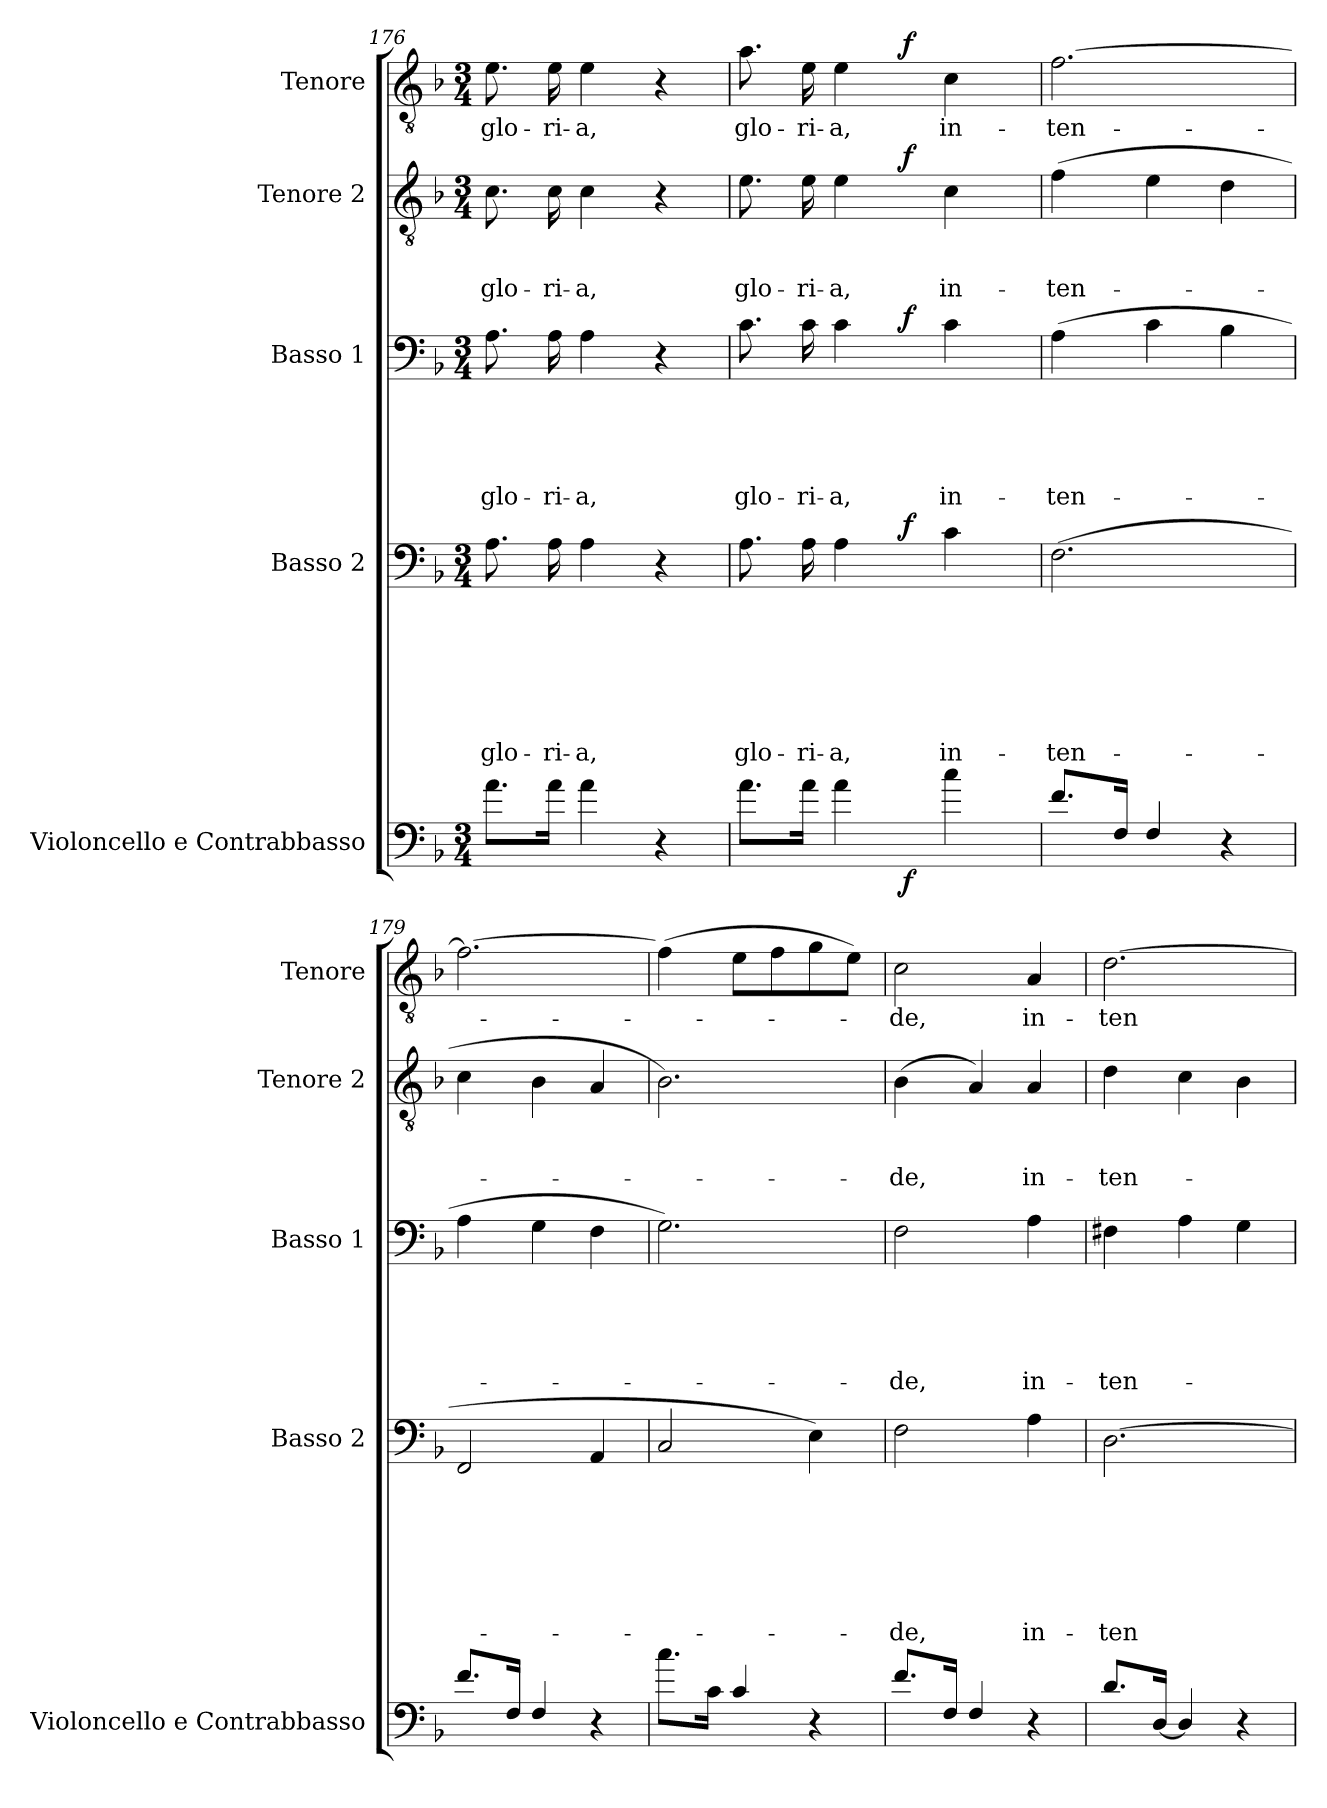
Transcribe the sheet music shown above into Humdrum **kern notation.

**kern	**dynam	**kern	**text	**text	**text	**text	**text	**text	**text	**dynam	**kern	**text	**text	**text	**text	**text	**dynam	**kern	**text	**text	**text	**dynam	**kern	**text	**dynam
*part5	*part5	*part4	*part4	*part4	*part4	*part4	*part4	*part4	*part4	*part4	*part3	*part3	*part3	*part3	*part3	*part3	*part3	*part2	*part2	*part2	*part2	*part2	*part1	*part1	*part1
*staff5	*staff5	*staff4	*staff4	*staff4	*staff4	*staff4	*staff4	*staff4	*staff4	*staff4	*staff3	*staff3	*staff3	*staff3	*staff3	*staff3	*staff3	*staff2	*staff2	*staff2	*staff2	*staff2	*staff1	*staff1	*staff1
*I"Violoncello e Contrabbasso	*	*I"Basso 2	*	*	*	*	*	*	*	*	*I"Basso 1	*	*	*	*	*	*	*I"Tenore 2	*	*	*	*	*I"Tenore	*	*
*I'Violoncello e Contrabbasso	*	*I'Basso 2	*	*	*	*	*	*	*	*	*I'Basso 1	*	*	*	*	*	*	*I'Tenore 2	*	*	*	*	*I'Tenore	*	*
!!LO:LB:g=z
*clefF4	*	*clefF4	*	*	*	*	*	*	*	*	*clefF4	*	*	*	*	*	*	*clefGv2	*	*	*	*	*clefGv2	*	*
*ITrd7c12	*	*	*	*	*	*	*	*	*	*	*	*	*	*	*	*	*	*	*	*	*	*	*	*	*
*k[b-]	*	*k[b-]	*	*	*	*	*	*	*	*	*k[b-]	*	*	*	*	*	*	*k[b-]	*	*	*	*	*k[b-]	*	*
*F:	*	*F:	*	*	*	*	*	*	*	*	*F:	*	*	*	*	*	*	*F:	*	*	*	*	*F:	*	*
*M3/4	*	*M3/4	*	*	*	*	*	*	*	*	*M3/4	*	*	*	*	*	*	*M3/4	*	*	*	*	*M3/4	*	*
=176	=176	=176	=176	=176	=176	=176	=176	=176	=176	=176	=176	=176	=176	=176	=176	=176	=176	=176	=176	=176	=176	=176	=176	=176	=176
!	!	!	!	!	!	!	!	!	!LO:LY:b	!	!	!	!	!	!	!LO:LY:b	!	!	!	!	!LO:LY:b	!	!	!LO:LY:b	!
8.A\L	.	8.A\	.	.	.	.	.	.	glo-	.	8.A\	.	.	.	.	glo-	.	8.c\	.	.	glo-	.	8.e\	glo-	.
!	!	!	!	!	!	!	!	!	!LO:LY:b	!	!	!	!	!	!	!LO:LY:b	!	!	!	!	!LO:LY:b	!	!	!LO:LY:b	!
16A\Jk	.	16A\	.	.	.	.	.	.	-ri-	.	16A\	.	.	.	.	-ri-	.	16c\	.	.	-ri-	.	16e\	-ri-	.
!	!	!	!	!	!	!	!	!	!LO:LY:b	!	!	!	!	!	!	!LO:LY:b	!	!	!	!	!LO:LY:b	!	!	!LO:LY:b	!
4A\	.	4A\	.	.	.	.	.	.	-a,	.	4A\	.	.	.	.	-a,	.	4c\	.	.	-a,	.	4e\	-a,	.
4r	.	4r	.	.	.	.	.	.	.	.	4r	.	.	.	.	.	.	4r	.	.	.	.	4r	.	.
=177	=177	=177	=177	=177	=177	=177	=177	=177	=177	=177	=177	=177	=177	=177	=177	=177	=177	=177	=177	=177	=177	=177	=177	=177	=177
!	!	!	!	!	!	!	!	!	!LO:LY:b	!	!	!	!	!	!	!LO:LY:b	!	!	!	!	!LO:LY:b	!	!	!LO:LY:b	!
*^	*	*^	*	*	*	*	*	*	*	*	*^	*	*	*	*	*	*	*^	*	*	*	*	*^	*	*
8.A\L	4ryy	.	8.A\	4ryy	.	.	.	.	.	.	glo-	.	8.c\	4ryy	.	.	.	.	glo-	.	8.e\	4ryy	.	.	glo-	.	8.a\	4ryy	glo-	.
!	!	!	!	!	!	!	!	!	!	!	!LO:LY:b	!	!	!	!	!	!	!	!LO:LY:b	!	!	!	!	!	!LO:LY:b	!	!	!	!LO:LY:b	!
16A\Jk	.	.	16A\	.	.	.	.	.	.	.	-ri-	.	16c\	.	.	.	.	.	-ri-	.	16e\	.	.	.	-ri-	.	16e\	.	-ri-	.
!	!	!	!	!	!	!	!	!	!	!	!LO:LY:b	!	!	!	!	!	!	!	!LO:LY:b	!	!	!	!	!	!LO:LY:b	!	!	!	!LO:LY:b	!
4A\	8ryy	.	4A\	8ryy	.	.	.	.	.	.	-a,	.	4c\	8ryy	.	.	.	.	-a,	.	4e\	8ryy	.	.	-a,	.	4e\	8ryy	-a,	.
.	32ryy	.	.	32ryy	.	.	.	.	.	.	.	.	.	32ryy	.	.	.	.	.	.	.	32ryy	.	.	.	.	.	32ryy	.	.
!	!	!LO:DY:b	!	!	!	!	!	!	!	!	!	!LO:DY:a	!	!	!	!	!	!	!	!LO:DY:a	!	!	!	!	!	!LO:DY:a	!	!	!	!LO:DY:a
.	4ryy	f	.	4ryy	.	.	.	.	.	.	.	f	.	4ryy	.	.	.	.	.	f	.	4ryy	.	.	.	f	.	4ryy	.	f
!	!	!	!	!	!	!	!	!	!	!	!LO:LY:b	!	!	!	!	!	!	!	!LO:LY:b	!	!	!	!	!	!LO:LY:b	!	!	!	!LO:LY:b	!
4c\	.	.	4c\	.	.	.	.	.	.	.	in-	.	4c\	.	.	.	.	.	in-	.	4c\	.	.	.	in-	.	4c\	.	in-	.
.	16.ryy	.	.	16.ryy	.	.	.	.	.	.	.	.	.	16.ryy	.	.	.	.	.	.	.	16.ryy	.	.	.	.	.	16.ryy	.	.
=178	=178	=178	=178	=178	=178	=178	=178	=178	=178	=178	=178	=178	=178	=178	=178	=178	=178	=178	=178	=178	=178	=178	=178	=178	=178	=178	=178	=178	=178	=178
!	!	!	!	!	!	!	!	!	!	!	!LO:LY:b	!	!	!	!	!	!	!	!LO:LY:b	!	!	!	!	!	!LO:LY:b	!	!	!	!LO:LY:b	!
*v	*v	*	*	*	*	*	*	*	*	*	*	*	*v	*v	*	*	*	*	*	*	*v	*v	*	*	*	*	*v	*v	*	*
*	*	*v	*v	*	*	*	*	*	*	*	*	*	*	*	*	*	*	*	*	*	*	*	*	*	*	*
8.F/L	.	(>2.F\	.	.	.	.	.	.	-ten-	.	(>4A\	.	.	.	.	-ten-	.	(>4f\	.	.	-ten-	.	[>2.f\	-ten-	.
16FF/Jk	.	.	.	.	.	.	.	.	.	.	.	.	.	.	.	.	.	.	.	.	.	.	.	.	.
4FF/	.	.	.	.	.	.	.	.	.	.	4c\	.	.	.	.	.	.	4e\	.	.	.	.	.	.	.
4r	.	.	.	.	.	.	.	.	.	.	4B-\	.	.	.	.	.	.	4d\	.	.	.	.	.	.	.
=179	=179	=179	=179	=179	=179	=179	=179	=179	=179	=179	=179	=179	=179	=179	=179	=179	=179	=179	=179	=179	=179	=179	=179	=179	=179
8.F/L	.	2FF/	.	.	.	.	.	.	.	.	4A\	.	.	.	.	.	.	4c\	.	.	.	.	2.f\_	.	.
16FF/Jk	.	.	.	.	.	.	.	.	.	.	.	.	.	.	.	.	.	.	.	.	.	.	.	.	.
4FF/	.	.	.	.	.	.	.	.	.	.	4G\	.	.	.	.	.	.	4B-\	.	.	.	.	.	.	.
4r	.	4AA/	.	.	.	.	.	.	.	.	4F\	.	.	.	.	.	.	4A/	.	.	.	.	.	.	.
=180	=180	=180	=180	=180	=180	=180	=180	=180	=180	=180	=180	=180	=180	=180	=180	=180	=180	=180	=180	=180	=180	=180	=180	=180	=180
8.c\L	.	2C/	.	.	.	.	.	.	.	.	2.G\)	.	.	.	.	.	.	2.B-\)	.	.	.	.	(>4f\]	.	.
16C\Jk	.	.	.	.	.	.	.	.	.	.	.	.	.	.	.	.	.	.	.	.	.	.	.	.	.
4C/	.	.	.	.	.	.	.	.	.	.	.	.	.	.	.	.	.	.	.	.	.	.	8e\L	.	.
.	.	.	.	.	.	.	.	.	.	.	.	.	.	.	.	.	.	.	.	.	.	.	8f\	.	.
4r	.	4E\)	.	.	.	.	.	.	.	.	.	.	.	.	.	.	.	.	.	.	.	.	8g\	.	.
.	.	.	.	.	.	.	.	.	.	.	.	.	.	.	.	.	.	.	.	.	.	.	8e\J)	.	.
=181	=181	=181	=181	=181	=181	=181	=181	=181	=181	=181	=181	=181	=181	=181	=181	=181	=181	=181	=181	=181	=181	=181	=181	=181	=181
!	!	!	!	!	!	!	!	!	!LO:LY:b	!	!	!	!	!	!	!LO:LY:b	!	!	!	!	!LO:LY:b	!	!	!LO:LY:b	!
8.F/L	.	2F\	.	.	.	.	.	.	-de,	.	2F\	.	.	.	.	-de,	.	(>4B-\	.	.	-de,	.	2c\	-de,	.
16FF/Jk	.	.	.	.	.	.	.	.	.	.	.	.	.	.	.	.	.	.	.	.	.	.	.	.	.
4FF/	.	.	.	.	.	.	.	.	.	.	.	.	.	.	.	.	.	4A/)	.	.	.	.	.	.	.
!	!	!	!	!	!	!	!	!	!LO:LY:b	!	!	!	!	!	!	!LO:LY:b	!	!	!	!	!LO:LY:b	!	!	!LO:LY:b	!
4r	.	4A\	.	.	.	.	.	.	in-	.	4A\	.	.	.	.	in-	.	4A/	.	.	in-	.	4A/	in-	.
=182	=182	=182	=182	=182	=182	=182	=182	=182	=182	=182	=182	=182	=182	=182	=182	=182	=182	=182	=182	=182	=182	=182	=182	=182	=182
!	!	!	!	!	!	!	!	!	!LO:LY:b	!	!	!	!	!	!	!LO:LY:b	!	!	!	!	!LO:LY:b	!	!	!LO:LY:b	!
8.D/L	.	[>2.D\	.	.	.	.	.	.	-ten-	.	4F#X\	.	.	.	.	-ten-	.	4d\	.	.	-ten-	.	[>2.d\	-ten-	.
[>16DD/Jk	.	.	.	.	.	.	.	.	.	.	.	.	.	.	.	.	.	.	.	.	.	.	.	.	.
4DD/]	.	.	.	.	.	.	.	.	.	.	4A\	.	.	.	.	.	.	4c\	.	.	.	.	.	.	.
4r	.	.	.	.	.	.	.	.	.	.	4G\	.	.	.	.	.	.	4B-\	.	.	.	.	.	.	.
=	=	=	=	=	=	=	=	=	=	=	=	=	=	=	=	=	=	=	=	=	=	=	=	=	=
*-	*-	*-	*-	*-	*-	*-	*-	*-	*-	*-	*-	*-	*-	*-	*-	*-	*-	*-	*-	*-	*-	*-	*-	*-	*-
